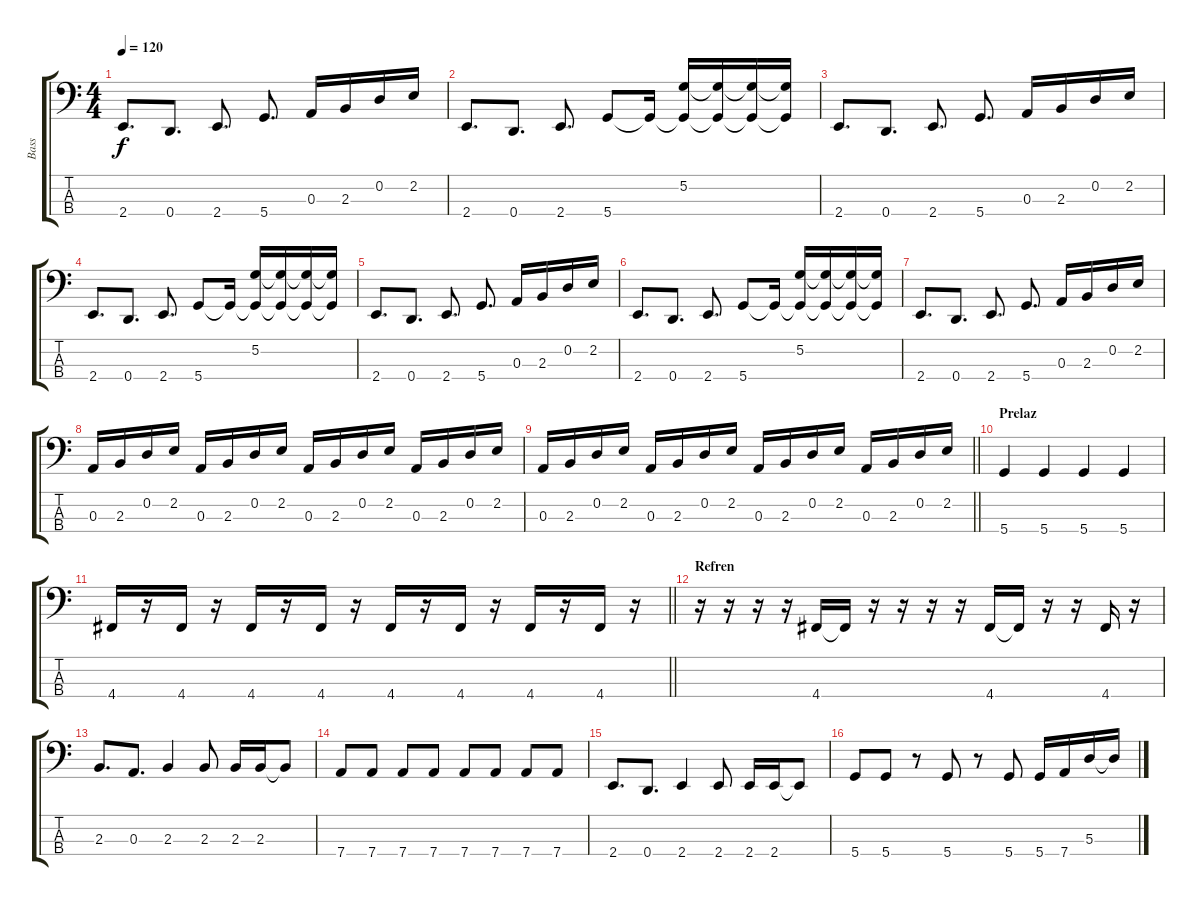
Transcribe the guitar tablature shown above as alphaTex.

\track ("Bass" "Bass") {instrument electricbassfinger}
\staff {score tabs}
\tuning (G2 D2 A1 D1) {hide}
\ts (4 4)
\tempo 120
\clef f4
\ks c
2.4.8{d dy f} 0.4.8{d} 2.4.8{d} 5.4.8{d} 0.3.16 2.3.16 0.2.16 2.2.16 |
2.4.8{d} 0.4.8{d} 2.4.8{d} 5.4.8 5.4{t}.16 (5.2 5.4{t}).16 (5.2{t} 5.4{t}).16 (5.2{t} 5.4{t}).16 (5.2{t} 5.4{t}).16 |
2.4.8{d} 0.4.8{d} 2.4.8{d} 5.4.8{d} 0.3.16 2.3.16 0.2.16 2.2.16 |
2.4.8{d} 0.4.8{d} 2.4.8{d} 5.4.8 5.4{t}.16 (5.2 5.4{t}).16 (5.2{t} 5.4{t}).16 (5.2{t} 5.4{t}).16 (5.2{t} 5.4{t}).16 |
2.4.8{d} 0.4.8{d} 2.4.8{d} 5.4.8{d} 0.3.16 2.3.16 0.2.16 2.2.16 |
2.4.8{d} 0.4.8{d} 2.4.8{d} 5.4.8 5.4{t}.16 (5.2 5.4{t}).16 (5.2{t} 5.4{t}).16 (5.2{t} 5.4{t}).16 (5.2{t} 5.4{t}).16 |
2.4.8{d} 0.4.8{d} 2.4.8{d} 5.4.8{d} 0.3.16 2.3.16 0.2.16 2.2.16 |
0.3.16 2.3.16 0.2.16 2.2.16 0.3.16 2.3.16 0.2.16 2.2.16 0.3.16 2.3.16 0.2.16 2.2.16 0.3.16 2.3.16 0.2.16 2.2.16 |
\barLineRight lightlight
0.3.16 2.3.16 0.2.16 2.2.16 0.3.16 2.3.16 0.2.16 2.2.16 0.3.16 2.3.16 0.2.16 2.2.16 0.3.16 2.3.16 0.2.16 2.2.16 |
\section ("" "Prelaz")
5.4.4 5.4.4 5.4.4 5.4.4 |
\barLineRight lightlight
4.4.16 r.16 4.4.16 r.16 4.4.16 r.16 4.4.16 r.16 4.4.16 r.16 4.4.16 r.16 4.4.16 r.16 4.4.16 r.16 |
\section ("" "Refren")
r.16 r.16 r.16 r.16 4.4.16 4.4{t}.16 r.16 r.16 r.16 r.16 4.4.16 4.4{t}.16 r.16 r.16 4.4.16 r.16 |
2.3.8{d} 0.3.8{d} 2.3.4 2.3.8 2.3.16 2.3.16 2.3{t}.8 |
7.4.8 7.4.8 7.4.8 7.4.8 7.4.8 7.4.8 7.4.8 7.4.8 |
2.4.8{d} 0.4.8{d} 2.4.4 2.4.8 2.4.16 2.4.16 2.4{t}.8 |
5.4.8 5.4.8 r.8 5.4.8 r.8 5.4.8 5.4.16 7.4.16 5.3.16 5.3{t}.16
